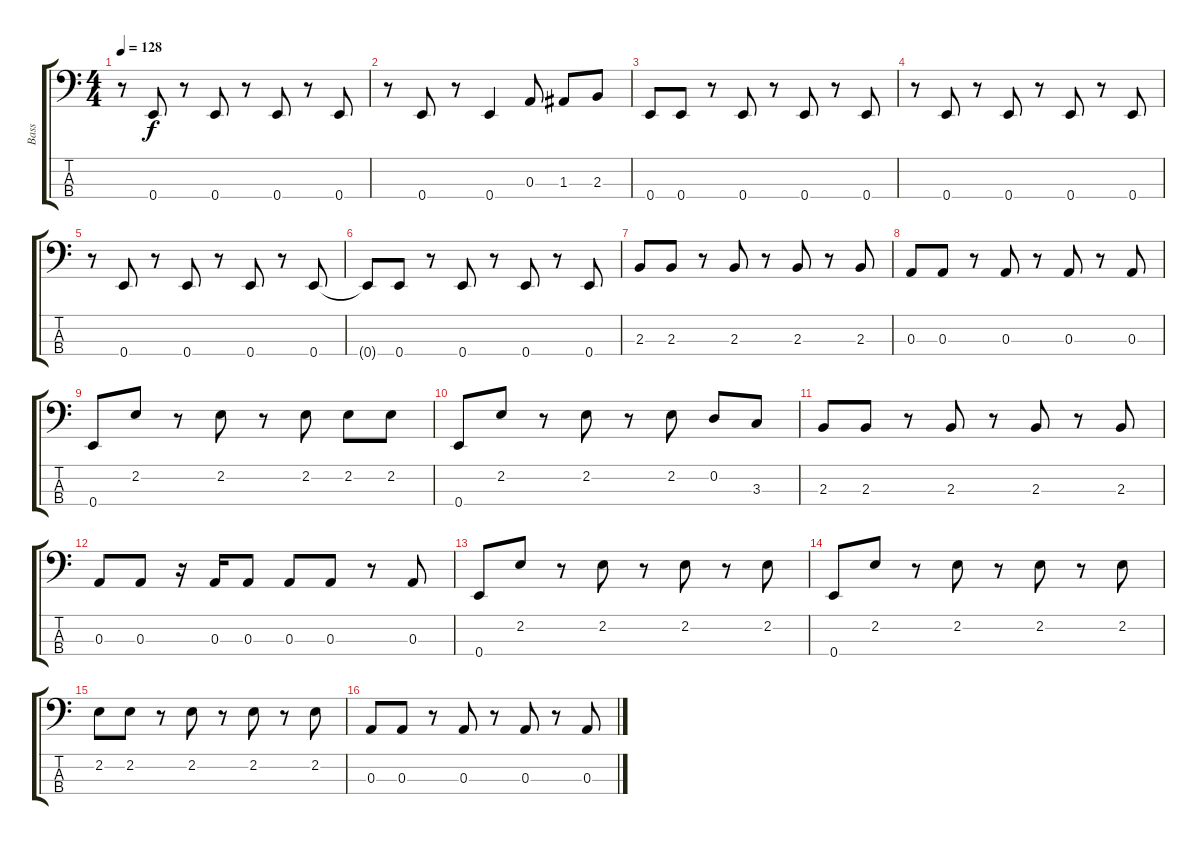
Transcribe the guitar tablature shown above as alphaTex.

\track ("Bass" "Bass") {instrument electricbasspick}
\staff {score tabs}
\tuning (G2 D2 A1 E1) {hide}
\ts (4 4)
\tempo 128
\clef f4
\ks c
r.8{dy f} 0.4.8 r.8 0.4.8 r.8 0.4.8 r.8 0.4.8 |
r.8 0.4.8 r.8 0.4.4 0.3.8 1.3.8 2.3.8 |
0.4.8 0.4.8 r.8 0.4.8 r.8 0.4.8 r.8 0.4.8 |
r.8 0.4.8 r.8 0.4.8 r.8 0.4.8 r.8 0.4.8 |
r.8 0.4.8 r.8 0.4.8 r.8 0.4.8 r.8 0.4.8 |
0.4{t}.8 0.4.8 r.8 0.4.8 r.8 0.4.8 r.8 0.4.8 |
2.3.8 2.3.8 r.8 2.3.8 r.8 2.3.8 r.8 2.3.8 |
0.3.8 0.3.8 r.8 0.3.8 r.8 0.3.8 r.8 0.3.8 |
0.4.8 2.2.8 r.8 2.2.8 r.8 2.2.8 2.2.8 2.2.8 |
0.4.8 2.2.8 r.8 2.2.8 r.8 2.2.8 0.2.8 3.3.8 |
2.3.8 2.3.8 r.8 2.3.8 r.8 2.3.8 r.8 2.3.8 |
0.3.8 0.3.8 r.16 0.3.16 0.3.8 0.3.8 0.3.8 r.8 0.3.8 |
0.4.8 2.2.8 r.8 2.2.8 r.8 2.2.8 r.8 2.2.8 |
0.4.8 2.2.8 r.8 2.2.8 r.8 2.2.8 r.8 2.2.8 |
2.2.8 2.2.8 r.8 2.2.8 r.8 2.2.8 r.8 2.2.8 |
0.3.8 0.3.8 r.8 0.3.8 r.8 0.3.8 r.8 0.3.8
